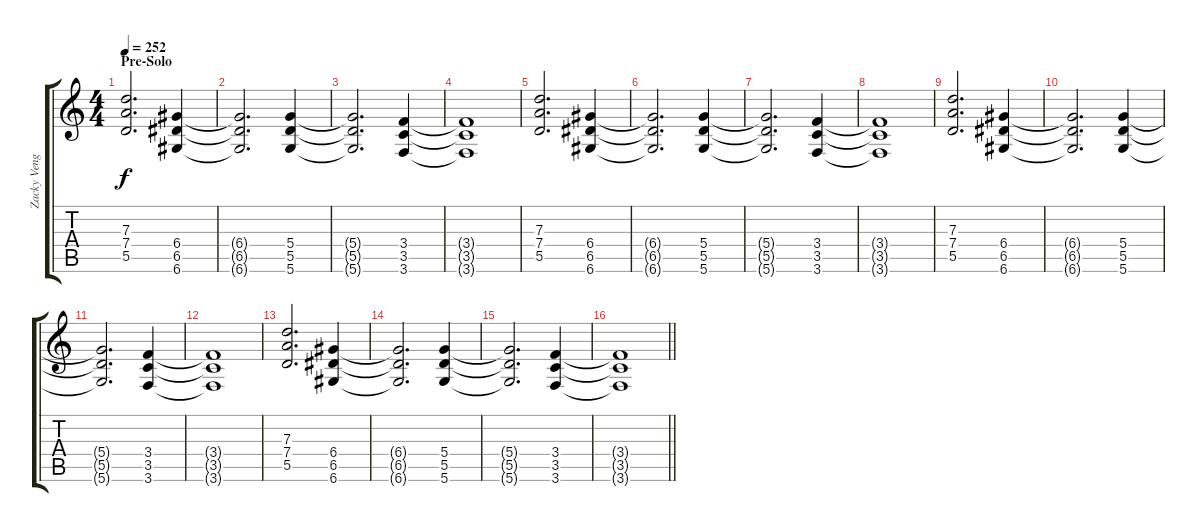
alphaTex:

\track ("Zacky Vengeance" "Zacky Veng") {instrument distortionguitar}
\staff {score tabs}
\tuning (E4 B3 G3 D3 A2 D2) {hide}
\ts (4 4)
\section ("" "Pre-Solo")
\tempo 252
\clef g2
\ks c
(7.3 7.4 5.5).2{d dy f instrument distortionguitar} (6.4 6.5 6.6).4 |
(6.4{t} 6.5{t} 6.6{t}).2{d} (5.4 5.5 5.6).4 |
(5.4{t} 5.5{t} 5.6{t}).2{d} (3.4 3.5 3.6).4 |
(3.4{t} 3.5{t} 3.6{t}).1 |
(7.3 7.4 5.5).2{d} (6.4 6.5 6.6).4 |
(6.4{t} 6.5{t} 6.6{t}).2{d} (5.4 5.5 5.6).4 |
(5.4{t} 5.5{t} 5.6{t}).2{d} (3.4 3.5 3.6).4 |
(3.4{t} 3.5{t} 3.6{t}).1 |
(7.3 7.4 5.5).2{d} (6.4 6.5 6.6).4 |
(6.4{t} 6.5{t} 6.6{t}).2{d} (5.4 5.5 5.6).4 |
(5.4{t} 5.5{t} 5.6{t}).2{d} (3.4 3.5 3.6).4 |
(3.4{t} 3.5{t} 3.6{t}).1 |
(7.3 7.4 5.5).2{d} (6.4 6.5 6.6).4 |
(6.4{t} 6.5{t} 6.6{t}).2{d} (5.4 5.5 5.6).4 |
(5.4{t} 5.5{t} 5.6{t}).2{d} (3.4 3.5 3.6).4 |
\barLineRight lightlight
(3.4{t} 3.5{t} 3.6{t}).1
